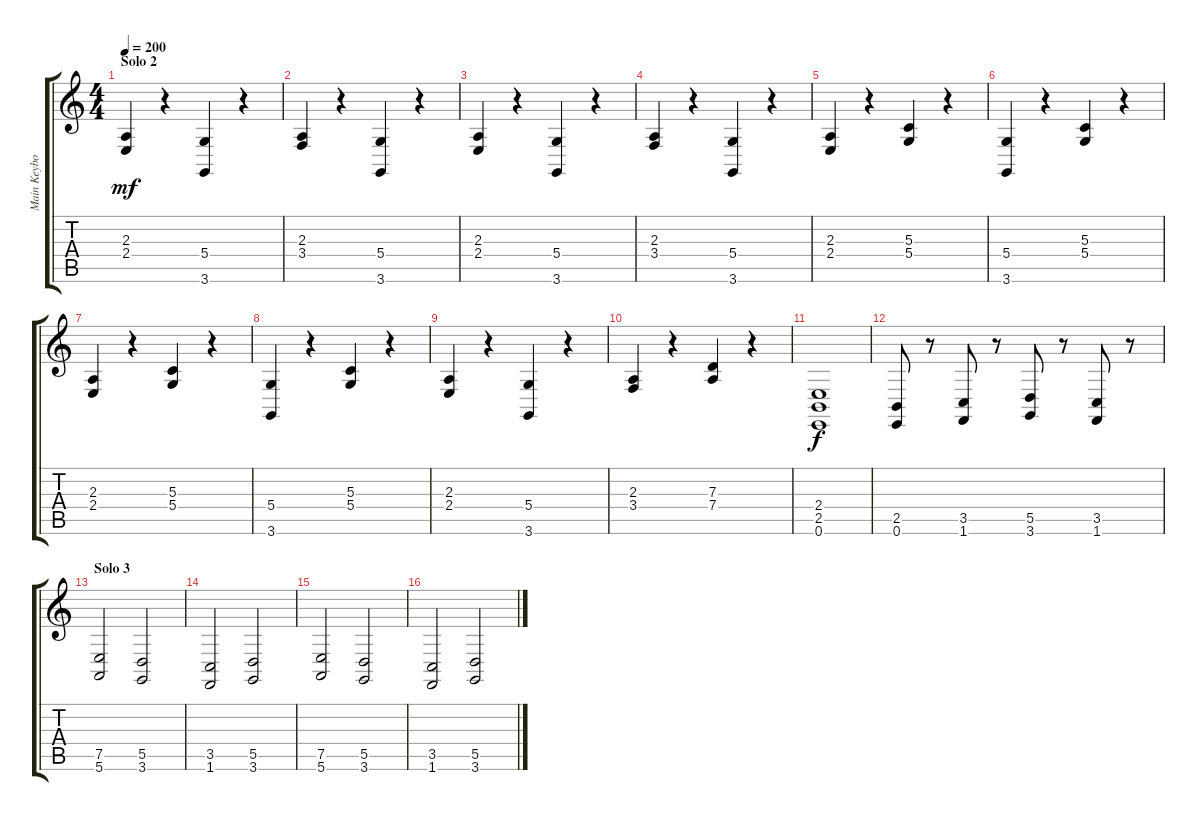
\track ("Main Keyboards" "Main Keybo") {instrument stringensemble1}
\staff {score tabs}
\tuning (E4 B3 G3 D3 A2 E2) {hide}
\ts (4 4)
\section ("" "Solo 2")
\tempo 200
\clef g2
\ks c
(2.3 2.4).4{dy mf} r.4 (5.4 3.6).4 r.4 |
(2.3 3.4).4 r.4 (5.4 3.6).4 r.4 |
(2.3 2.4).4 r.4 (5.4 3.6).4 r.4 |
(2.3 3.4).4 r.4 (5.4 3.6).4 r.4 |
(2.3 2.4).4 r.4 (5.3 5.4).4 r.4 |
(5.4 3.6).4 r.4 (5.3 5.4).4 r.4 |
(2.3 2.4).4 r.4 (5.3 5.4).4 r.4 |
(5.4 3.6).4 r.4 (5.3 5.4).4 r.4 |
(2.3 2.4).4 r.4 (5.4 3.6).4 r.4 |
(2.3 3.4).4 r.4 (7.3 7.4).4 r.4 |
(2.4 2.5 0.6).1{dy f} |
(2.5 0.6).8 r.8 (3.5 1.6).8 r.8 (5.5 3.6).8 r.8 (3.5 1.6).8 r.8 |
\section ("" "Solo 3")
(7.5 5.6).2 (5.5 3.6).2 |
(3.5 1.6).2 (5.5 3.6).2 |
(7.5 5.6).2 (5.5 3.6).2 |
(3.5 1.6).2 (5.5 3.6).2
